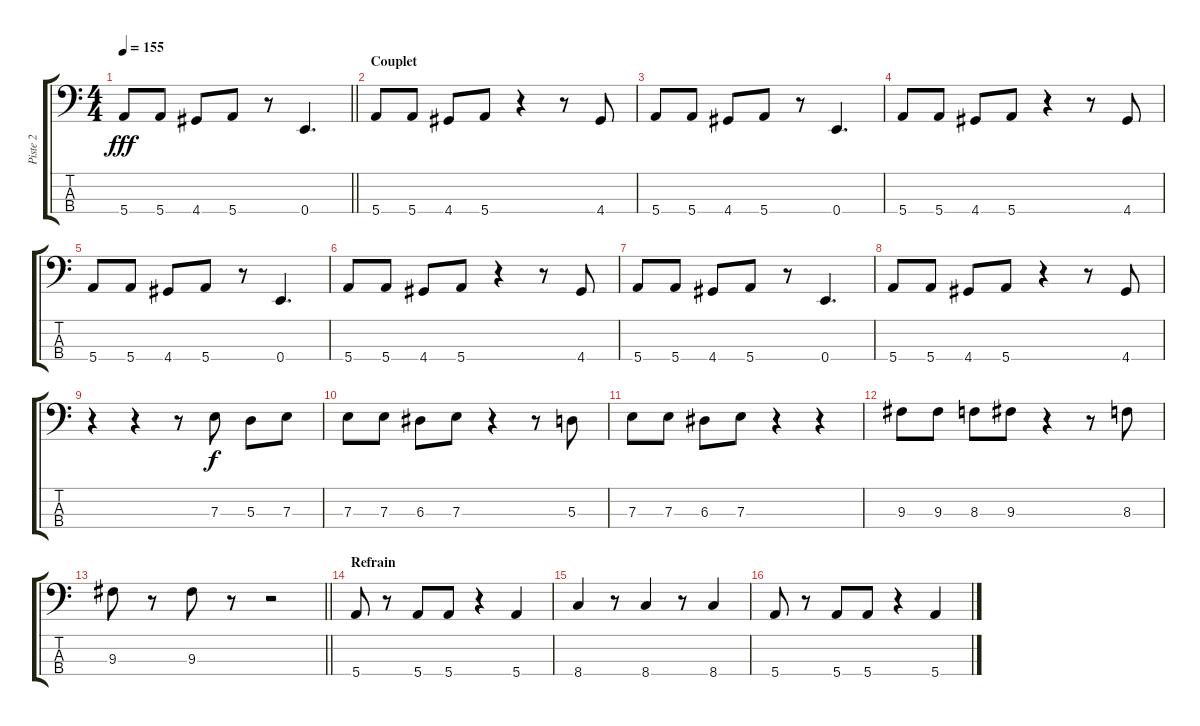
\track ("Piste 2" "Piste 2") {instrument electricbassfinger}
\staff {score tabs}
\tuning (G2 D2 A1 E1) {hide}
\ts (4 4)
\tempo 155
\clef f4
\barLineRight lightlight
\ks c
5.4.8{dy fff} 5.4.8 4.4.8 5.4.8 r.8 0.4.4{d} |
\section ("" "Couplet")
5.4.8 5.4.8 4.4.8 5.4.8 r.4 r.8 4.4.8 |
5.4.8 5.4.8 4.4.8 5.4.8 r.8 0.4.4{d} |
5.4.8 5.4.8 4.4.8 5.4.8 r.4 r.8 4.4.8 |
5.4.8 5.4.8 4.4.8 5.4.8 r.8 0.4.4{d} |
5.4.8 5.4.8 4.4.8 5.4.8 r.4 r.8 4.4.8 |
5.4.8 5.4.8 4.4.8 5.4.8 r.8 0.4.4{d} |
5.4.8 5.4.8 4.4.8 5.4.8 r.4 r.8 4.4.8 |
r.4 r.4 r.8 7.3.8{dy f} 5.3.8 7.3.8 |
7.3.8 7.3.8 6.3.8 7.3.8 r.4 r.8 5.3.8 |
7.3.8 7.3.8 6.3.8 7.3.8 r.4 r.4 |
9.3.8 9.3.8 8.3.8 9.3.8 r.4 r.8 8.3.8 |
\barLineRight lightlight
9.3.8 r.8 9.3.8 r.8 r.2 |
\section ("" "Refrain")
5.4.8 r.8 5.4.8 5.4.8 r.4 5.4.4 |
8.4.4 r.8 8.4.4 r.8 8.4.4 |
5.4.8 r.8 5.4.8 5.4.8 r.4 5.4.4
